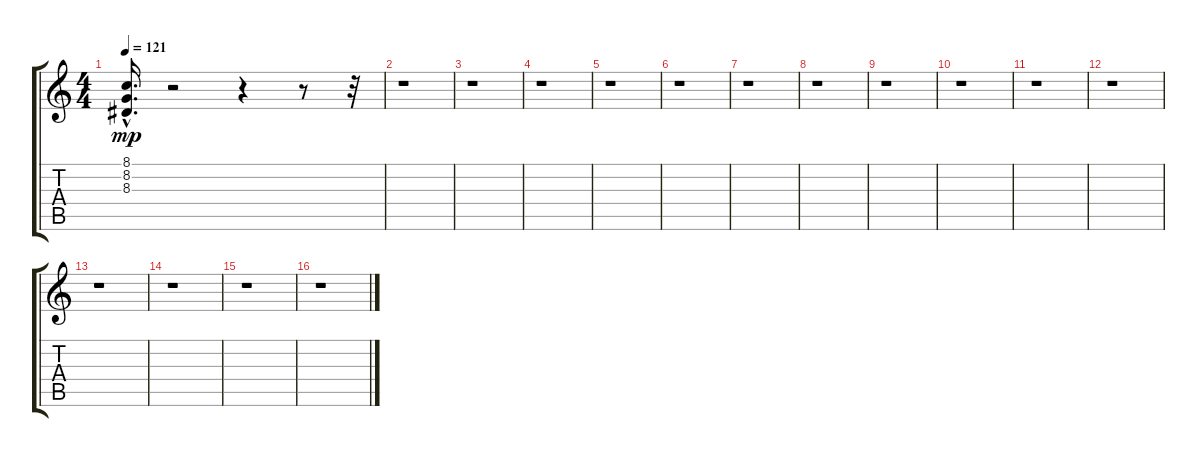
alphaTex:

\track "" {instrument synthstrings2}
\staff {score tabs}
\tuning (E4 B3 G3 D3 A2 E2) {hide}
\ts (4 4)
\tempo 121
\clef g2
\ks c
(8.1{hac} 8.2{hac} 8.3{hac}).16{d dy mp} r.2 r.4 r.8 r.32 |
r.1 |
r.1 |
r.1 |
r.1 |
r.1 |
r.1 |
r.1 |
r.1 |
r.1 |
r.1 |
r.1 |
r.1 |
r.1 |
r.1 |
r.1
